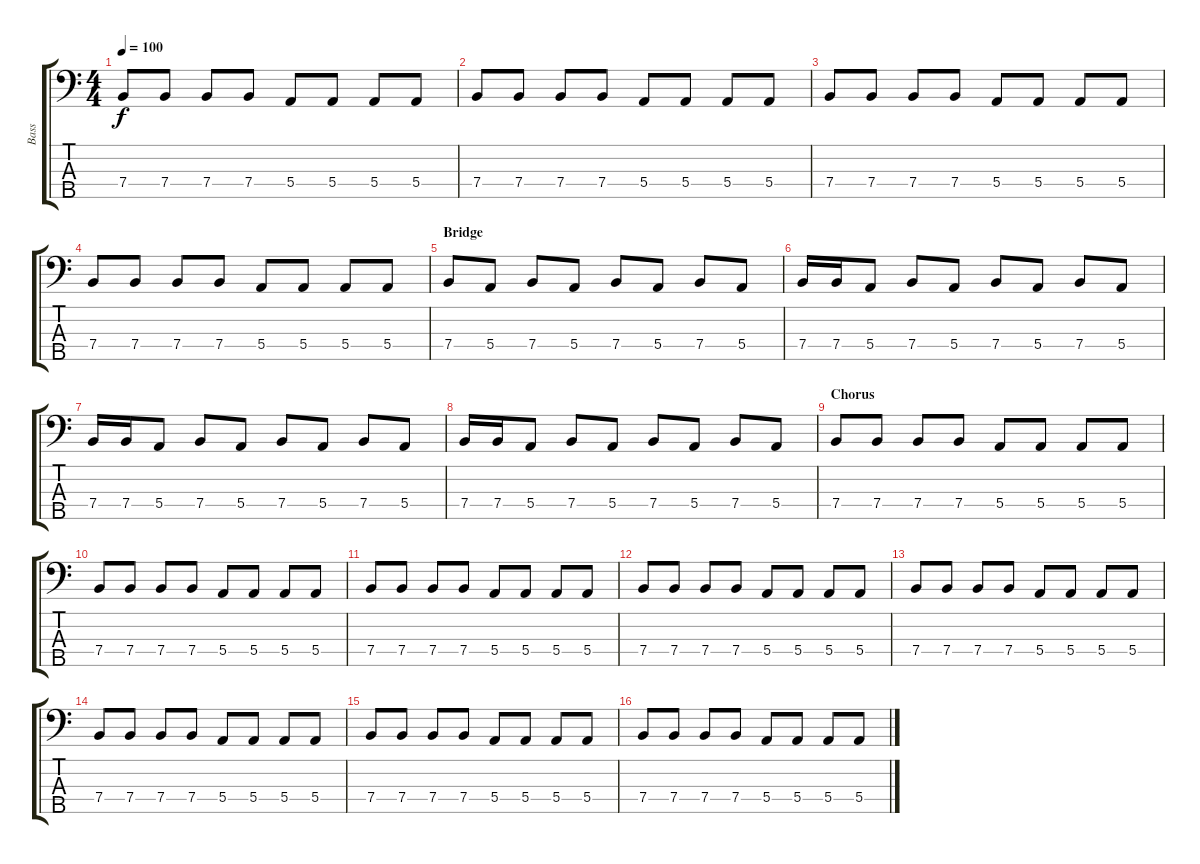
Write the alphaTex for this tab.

\track ("Bass" "Bass") {instrument electricbassfinger}
\staff {score tabs}
\tuning (G2 D2 A1 E1 B0) {hide}
\ts (4 4)
\tempo 100
\clef f4
\ks c
7.4.8{dy f} 7.4.8 7.4.8 7.4.8 5.4.8 5.4.8 5.4.8 5.4.8 |
7.4.8 7.4.8 7.4.8 7.4.8 5.4.8 5.4.8 5.4.8 5.4.8 |
7.4.8 7.4.8 7.4.8 7.4.8 5.4.8 5.4.8 5.4.8 5.4.8 |
7.4.8 7.4.8 7.4.8 7.4.8 5.4.8 5.4.8 5.4.8 5.4.8 |
\section ("" "Bridge")
7.4.8 5.4.8 7.4.8 5.4.8 7.4.8 5.4.8 7.4.8 5.4.8 |
7.4.16 7.4.16 5.4.8 7.4.8 5.4.8 7.4.8 5.4.8 7.4.8 5.4.8 |
7.4.16 7.4.16 5.4.8 7.4.8 5.4.8 7.4.8 5.4.8 7.4.8 5.4.8 |
7.4.16 7.4.16 5.4.8 7.4.8 5.4.8 7.4.8 5.4.8 7.4.8 5.4.8 |
\section ("" "Chorus")
7.4.8 7.4.8 7.4.8 7.4.8 5.4.8 5.4.8 5.4.8 5.4.8 |
7.4.8 7.4.8 7.4.8 7.4.8 5.4.8 5.4.8 5.4.8 5.4.8 |
7.4.8 7.4.8 7.4.8 7.4.8 5.4.8 5.4.8 5.4.8 5.4.8 |
7.4.8 7.4.8 7.4.8 7.4.8 5.4.8 5.4.8 5.4.8 5.4.8 |
7.4.8 7.4.8 7.4.8 7.4.8 5.4.8 5.4.8 5.4.8 5.4.8 |
7.4.8 7.4.8 7.4.8 7.4.8 5.4.8 5.4.8 5.4.8 5.4.8 |
7.4.8 7.4.8 7.4.8 7.4.8 5.4.8 5.4.8 5.4.8 5.4.8 |
7.4.8 7.4.8 7.4.8 7.4.8 5.4.8 5.4.8 5.4.8 5.4.8
